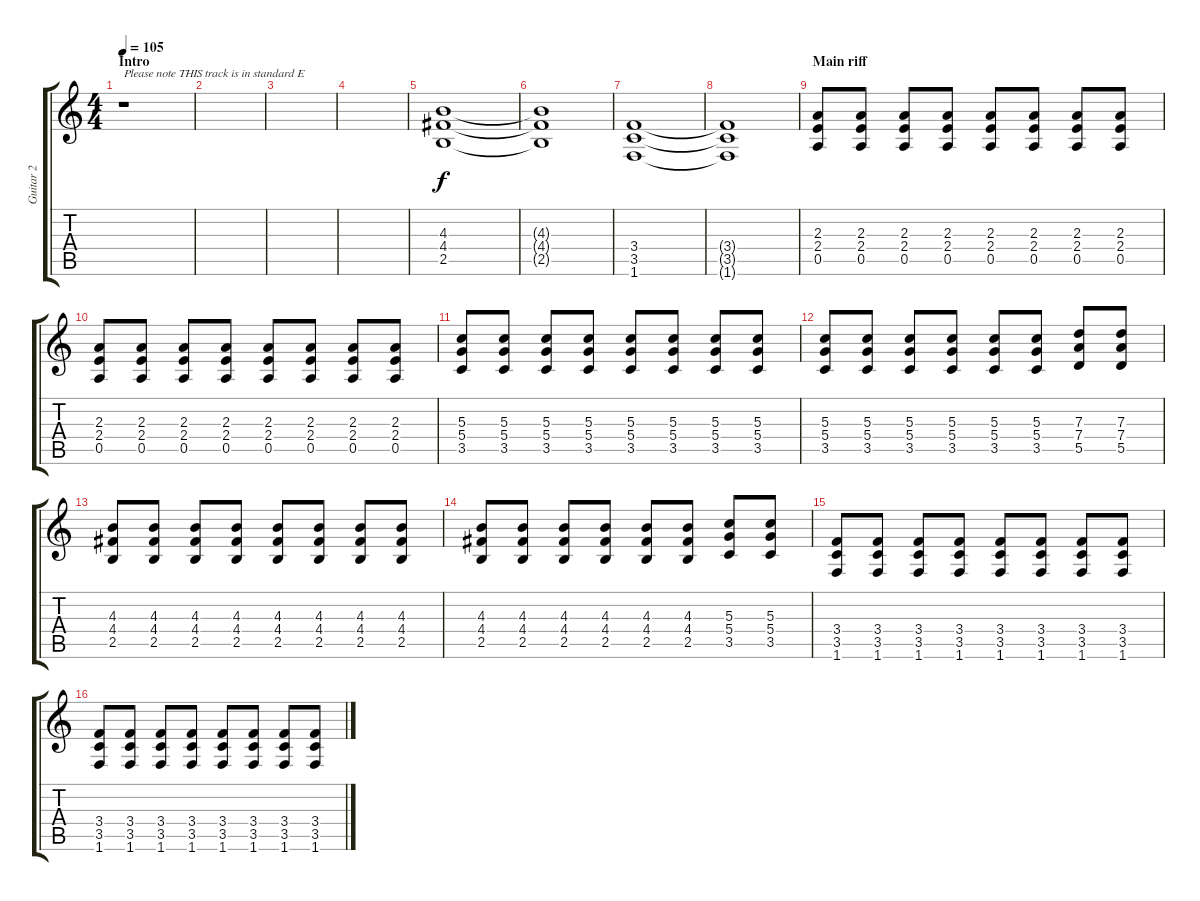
\track ("Guitar 2" "Guitar 2") {instrument distortionguitar}
\staff {score tabs}
\tuning (E4 B3 G3 D3 A2 E2) {hide}
\ts (4 4)
\section ("" "Intro")
\tempo 105
\clef g2
\ks c
r.1{txt "Please note THIS track is in standard E" dy f instrument distortionguitar} |
|
|
|
(4.3 4.4 2.5).1 |
(4.3{t} 4.4{t} 2.5{t}).1 |
(3.4 3.5 1.6).1 |
(3.4{t} 3.5{t} 1.6{t}).1 |
\section ("" "Main riff")
(2.3 2.4 0.5).8 (2.3 2.4 0.5).8 (2.3 2.4 0.5).8 (2.3 2.4 0.5).8 (2.3 2.4 0.5).8 (2.3 2.4 0.5).8 (2.3 2.4 0.5).8 (2.3 2.4 0.5).8 |
(2.3 2.4 0.5).8 (2.3 2.4 0.5).8 (2.3 2.4 0.5).8 (2.3 2.4 0.5).8 (2.3 2.4 0.5).8 (2.3 2.4 0.5).8 (2.3 2.4 0.5).8 (2.3 2.4 0.5).8 |
(5.3 5.4 3.5).8 (5.3 5.4 3.5).8 (5.3 5.4 3.5).8 (5.3 5.4 3.5).8 (5.3 5.4 3.5).8 (5.3 5.4 3.5).8 (5.3 5.4 3.5).8 (5.3 5.4 3.5).8 |
(5.3 5.4 3.5).8 (5.3 5.4 3.5).8 (5.3 5.4 3.5).8 (5.3 5.4 3.5).8 (5.3 5.4 3.5).8 (5.3 5.4 3.5).8 (7.3 7.4 5.5).8 (7.3 7.4 5.5).8 |
(4.3 4.4 2.5).8 (4.3 4.4 2.5).8 (4.3 4.4 2.5).8 (4.3 4.4 2.5).8 (4.3 4.4 2.5).8 (4.3 4.4 2.5).8 (4.3 4.4 2.5).8 (4.3 4.4 2.5).8 |
(4.3 4.4 2.5).8 (4.3 4.4 2.5).8 (4.3 4.4 2.5).8 (4.3 4.4 2.5).8 (4.3 4.4 2.5).8 (4.3 4.4 2.5).8 (5.3 5.4 3.5).8 (5.3 5.4 3.5).8 |
(3.4 3.5 1.6).8 (3.4 3.5 1.6).8 (3.4 3.5 1.6).8 (3.4 3.5 1.6).8 (3.4 3.5 1.6).8 (3.4 3.5 1.6).8 (3.4 3.5 1.6).8 (3.4 3.5 1.6).8 |
(3.4 3.5 1.6).8 (3.4 3.5 1.6).8 (3.4 3.5 1.6).8 (3.4 3.5 1.6).8 (3.4 3.5 1.6).8 (3.4 3.5 1.6).8 (3.4 3.5 1.6).8 (3.4 3.5 1.6).8
